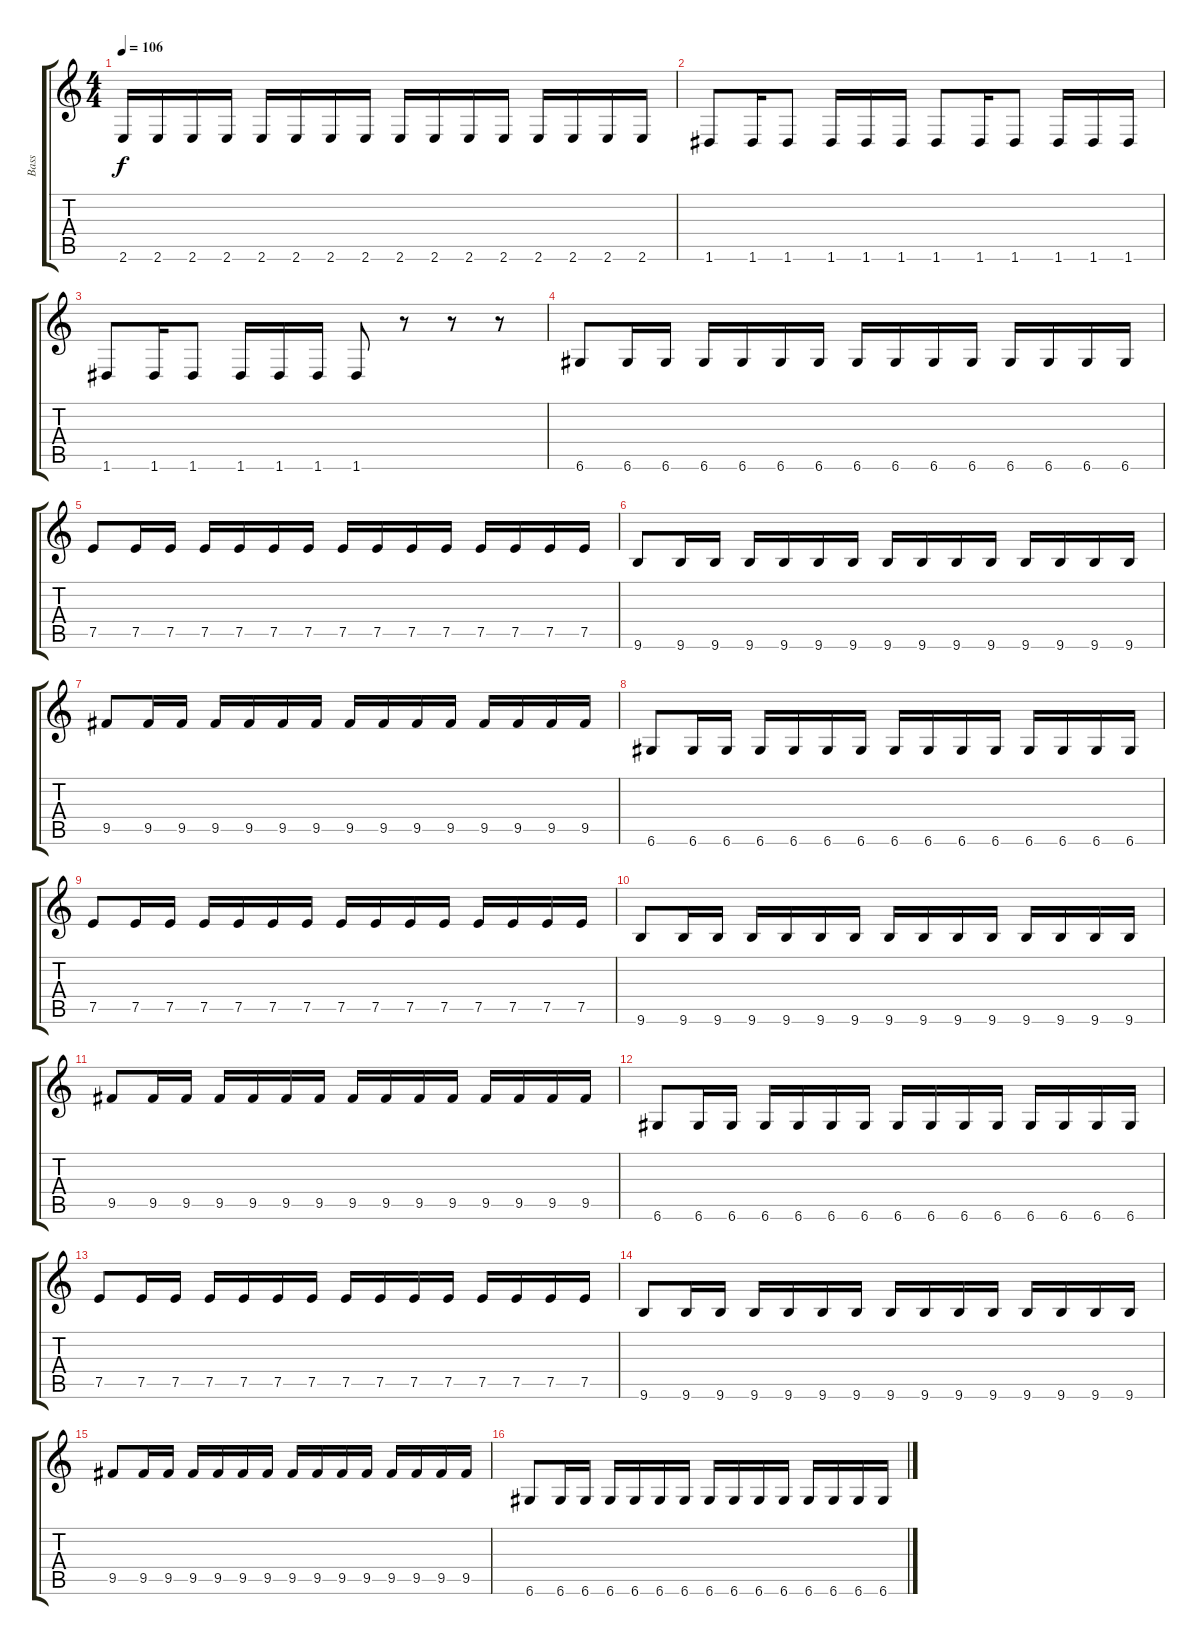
\track ("Bass" "Bass") {instrument electricbasspick}
\staff {score tabs}
\tuning (E4 B3 G3 D3 A2 D2) {hide}
\ts (4 4)
\tempo 106
\clef g2
\ks c
2.6.16{dy f} 2.6.16 2.6.16 2.6.16 2.6.16 2.6.16 2.6.16 2.6.16 2.6.16 2.6.16 2.6.16 2.6.16 2.6.16 2.6.16 2.6.16 2.6.16 |
1.6.8 1.6.16 1.6.8 1.6.16 1.6.16 1.6.16 1.6.8 1.6.16 1.6.8 1.6.16 1.6.16 1.6.16 |
1.6.8 1.6.16 1.6.8 1.6.16 1.6.16 1.6.16 1.6.8 r.8 r.8 r.8 |
6.6.8 6.6.16 6.6.16 6.6.16 6.6.16 6.6.16 6.6.16 6.6.16 6.6.16 6.6.16 6.6.16 6.6.16 6.6.16 6.6.16 6.6.16 |
7.5.8 7.5.16 7.5.16 7.5.16 7.5.16 7.5.16 7.5.16 7.5.16 7.5.16 7.5.16 7.5.16 7.5.16 7.5.16 7.5.16 7.5.16 |
9.6.8 9.6.16 9.6.16 9.6.16 9.6.16 9.6.16 9.6.16 9.6.16 9.6.16 9.6.16 9.6.16 9.6.16 9.6.16 9.6.16 9.6.16 |
9.5.8 9.5.16 9.5.16 9.5.16 9.5.16 9.5.16 9.5.16 9.5.16 9.5.16 9.5.16 9.5.16 9.5.16 9.5.16 9.5.16 9.5.16 |
6.6.8 6.6.16 6.6.16 6.6.16 6.6.16 6.6.16 6.6.16 6.6.16 6.6.16 6.6.16 6.6.16 6.6.16 6.6.16 6.6.16 6.6.16 |
7.5.8 7.5.16 7.5.16 7.5.16 7.5.16 7.5.16 7.5.16 7.5.16 7.5.16 7.5.16 7.5.16 7.5.16 7.5.16 7.5.16 7.5.16 |
9.6.8 9.6.16 9.6.16 9.6.16 9.6.16 9.6.16 9.6.16 9.6.16 9.6.16 9.6.16 9.6.16 9.6.16 9.6.16 9.6.16 9.6.16 |
9.5.8 9.5.16 9.5.16 9.5.16 9.5.16 9.5.16 9.5.16 9.5.16 9.5.16 9.5.16 9.5.16 9.5.16 9.5.16 9.5.16 9.5.16 |
6.6.8 6.6.16 6.6.16 6.6.16 6.6.16 6.6.16 6.6.16 6.6.16 6.6.16 6.6.16 6.6.16 6.6.16 6.6.16 6.6.16 6.6.16 |
7.5.8 7.5.16 7.5.16 7.5.16 7.5.16 7.5.16 7.5.16 7.5.16 7.5.16 7.5.16 7.5.16 7.5.16 7.5.16 7.5.16 7.5.16 |
9.6.8 9.6.16 9.6.16 9.6.16 9.6.16 9.6.16 9.6.16 9.6.16 9.6.16 9.6.16 9.6.16 9.6.16 9.6.16 9.6.16 9.6.16 |
9.5.8 9.5.16 9.5.16 9.5.16 9.5.16 9.5.16 9.5.16 9.5.16 9.5.16 9.5.16 9.5.16 9.5.16 9.5.16 9.5.16 9.5.16 |
6.6.8 6.6.16 6.6.16 6.6.16 6.6.16 6.6.16 6.6.16 6.6.16 6.6.16 6.6.16 6.6.16 6.6.16 6.6.16 6.6.16 6.6.16
